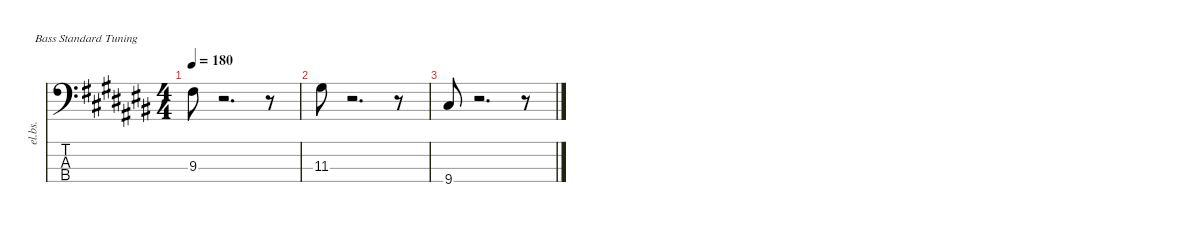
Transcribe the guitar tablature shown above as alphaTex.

\defaultSystemsLayout 4
\hideDynamics
\bracketExtendMode nobrackets
\otherSystemsTrackNameOrientation horizontal
\track ("Bass" "el.bs.") {instrument electricbassfinger}
\staff {score tabs}
\tuning (G2 D2 A1 E1)
\ts (4 4)
\tempo 180
\clef f4
\ks c#
9.3.8{dy mf} r.2{d} r.8 |
11.3.8 r.2{d} r.8 |
9.4.8 r.2{d} r.8
